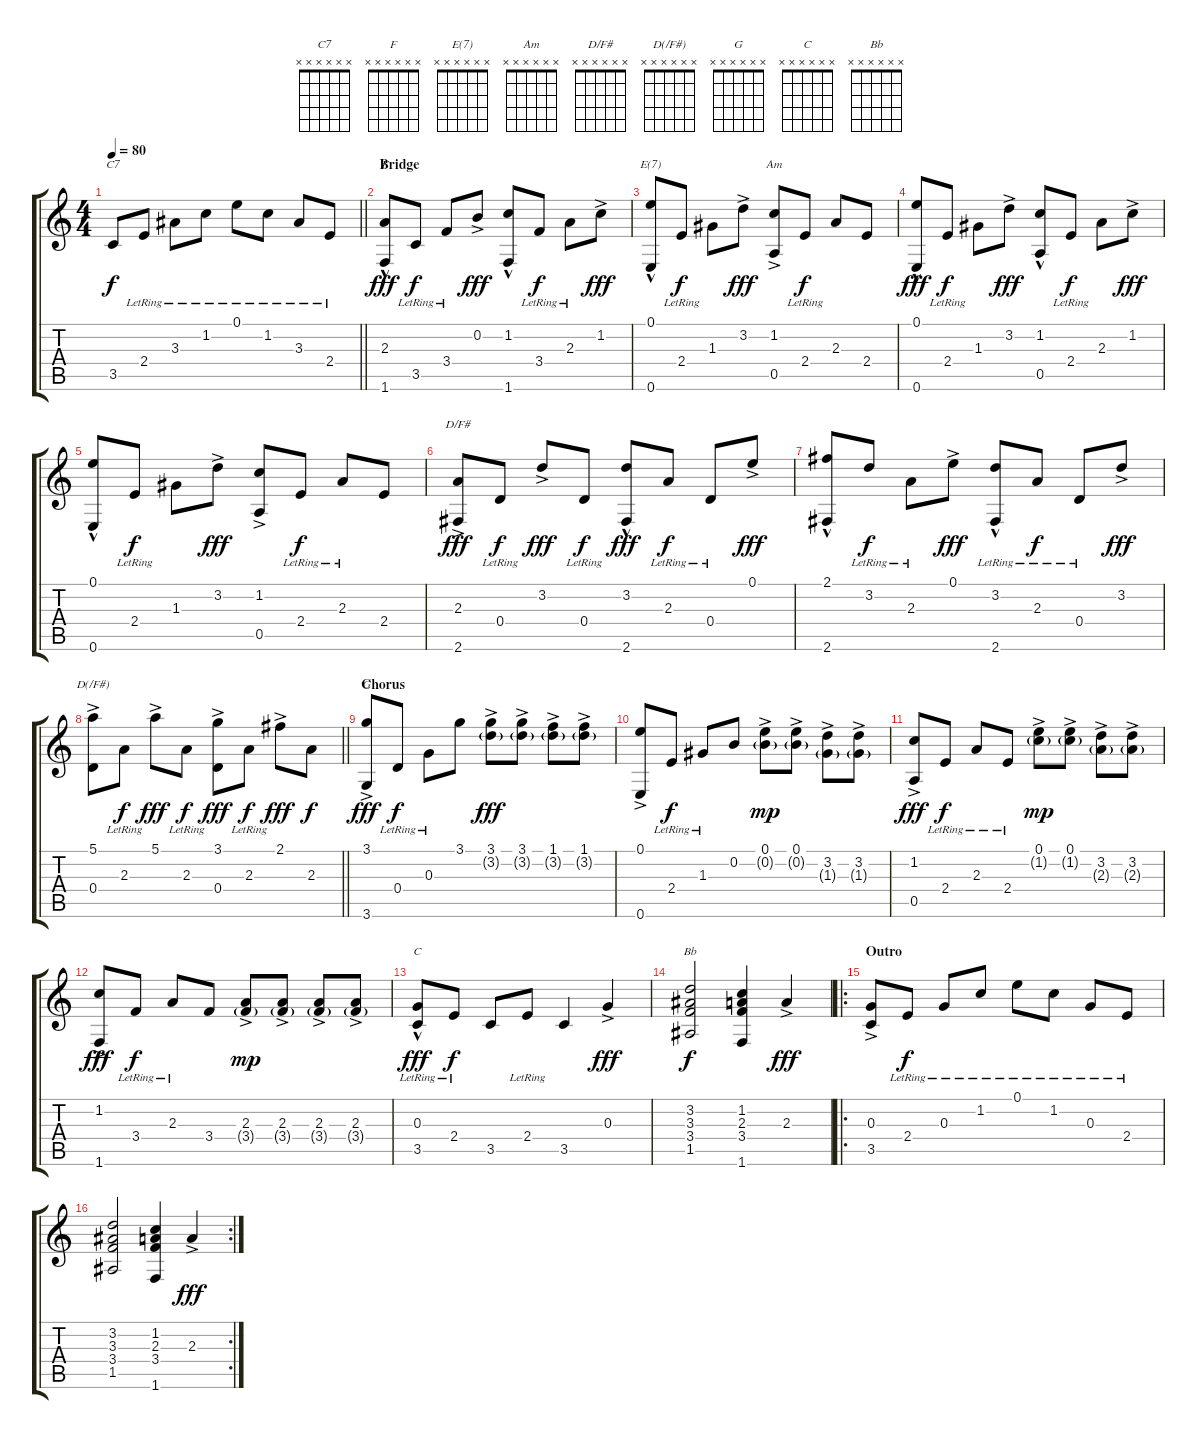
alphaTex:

\track "" {instrument acousticguitarnylon}
\staff {score tabs}
\tuning (E4 B3 G3 D3 A2 E2) {hide}
\chord ("C7" x x x x x x)
\chord ("F" x x x x x x)
\chord ("E(7)" x x x x x x)
\chord ("Am" x x x x x x)
\chord ("D/F#" x x x x x x)
\chord ("D(/F#)" x x x x x x)
\chord ("G" x x x x x x)
\chord ("C" x x x x x x)
\chord ("Bb" x x x x x x)
\ts (4 4)
\tempo 80
\clef g2
\barLineRight lightlight
\ks c
3.5.8{ch "C7" dy f} 2.4{lr}.8 3.3{lr}.8 1.2{lr}.8 0.1{lr}.8 1.2{lr}.8 3.3{lr}.8 2.4{lr}.8 |
\section ("" "Bridge")
(2.3{hac} 1.6).8{ch "F" dy fff} 3.5{lr}.8{dy f} 3.4{lr}.8 0.2{ac}.8{dy fff} (1.2{hac} 1.6).8 3.4{lr}.8{dy f} 2.3{lr}.8 1.2{ac}.8{dy fff} |
(0.1{hac} 0.6).8{ch "E(7)"} 2.4{lr}.8{dy f} 1.3.8 3.2{ac}.8{dy fff} (1.2{ac} 0.5).8{ch "Am"} 2.4{lr}.8{dy f} 2.3.8 2.4.8 |
(0.1{hac} 0.6).8{dy fff} 2.4{lr}.8{dy f} 1.3.8 3.2{ac}.8{dy fff} (1.2{hac} 0.5).8 2.4{lr}.8{dy f} 2.3.8 1.2{ac}.8{dy fff} |
(0.1{hac} 0.6).8 2.4{lr}.8{dy f} 1.3.8 3.2{ac}.8{dy fff} (1.2{ac} 0.5).8 2.4{lr}.8{dy f} 2.3{lr}.8 2.4.8 |
(2.3{ac} 2.6).8{ch "D/F#" dy fff} 0.4{lr}.8{dy f} 3.2{ac}.8{dy fff} 0.4{lr}.8{dy f} (3.2{hac} 2.6).8{dy fff} 2.3{lr}.8{dy f} 0.4{lr}.8 0.1{ac}.8{dy fff} |
(2.1{hac} 2.6).8 3.2{lr}.8{dy f} 2.3{lr}.8 0.1{ac}.8{dy fff} (3.2{hac lr} 2.6).8 2.3{lr}.8{dy f} 0.4{lr}.8 3.2{ac}.8{dy fff} |
\barLineRight lightlight
(5.1{ac} 0.4).8{ch "D(/F#)"} 2.3{lr}.8{dy f} 5.1{ac}.8{dy fff} 2.3{lr}.8{dy f} (3.1{ac} 0.4).8{dy fff} 2.3{lr}.8{dy f} 2.1{ac}.8{dy fff} 2.3.8{dy f} |
\section ("" "Chorus")
(3.1{ac} 3.6).8{ch "G" dy fff} 0.4{lr}.8{dy f} 0.3{lr}.8 3.1.8 (3.1{ac} 3.2{g}).8{dy fff} (3.1{ac} 3.2{g}).8 (1.1{ac} 3.2{g}).8 (1.1{ac} 3.2{g}).8 |
(0.1{ac} 0.6).8 2.4{lr}.8{dy f} 1.3{lr}.8 0.2.8 (0.1{ac} 0.2{g}).8{dy mp} (0.1{ac} 0.2{g}).8 (3.2{ac} 1.3{g}).8 (3.2{ac} 1.3{g}).8 |
(1.2{ac} 0.5).8{dy fff} 2.4{lr}.8{dy f} 2.3{lr}.8 2.4{lr}.8 (0.1{ac} 1.2{g}).8{dy mp} (0.1{ac} 1.2{g}).8 (3.2{ac} 2.3{g}).8 (3.2{ac} 2.3{g}).8 |
(1.2{ac} 1.6).8{dy fff} 3.4{lr}.8{dy f} 2.3{lr}.8 3.4.8 (2.3{ac} 3.4{g}).8{dy mp} (2.3{ac} 3.4{g}).8 (2.3{ac} 3.4{g}).8 (2.3{ac} 3.4{g}).8 |
(0.3{hac} 3.5{lr}).8{ch "C" dy fff} 2.4{lr}.8{dy f} 3.5.8 2.4{lr}.8 3.5.4 0.3{ac}.4{dy fff} |
(3.2 3.3 3.4 1.5).2{ch "Bb" dy f} (1.2 2.3 3.4 1.6).4 2.3{ac}.4{dy fff} |
\ro
\section ("" "Outro")
(0.3{ac} 3.5).8 2.4{lr}.8{dy f} 0.3{lr}.8 1.2{lr}.8 0.1{lr}.8 1.2{lr}.8 0.3{lr}.8 2.4{lr}.8 |
\rc 2
(3.2 3.3 3.4 1.5).2 (1.2 2.3 3.4 1.6).4 2.3{ac}.4{dy fff}
